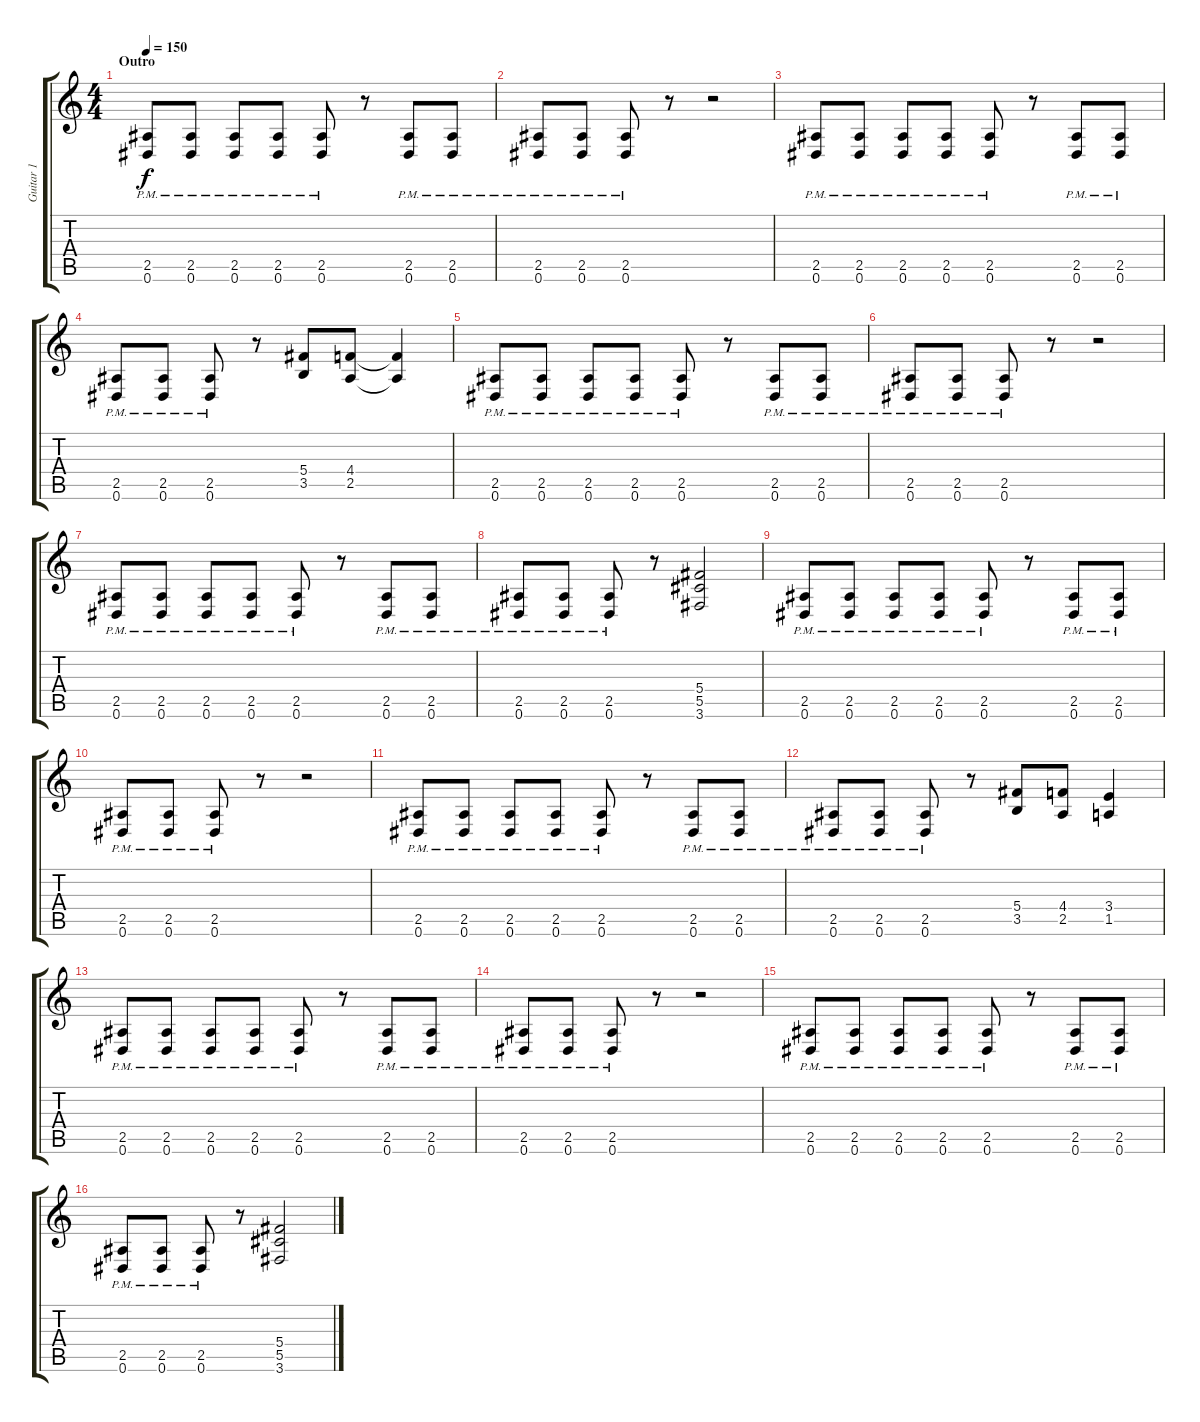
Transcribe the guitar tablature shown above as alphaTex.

\track ("Guitar 1" "Guitar 1") {instrument distortionguitar}
\staff {score tabs}
\tuning (Eb4 Bb3 Gb3 Db3 Ab2 Eb2) {hide}
\ts (4 4)
\section ("" "Outro")
\tempo 150
\clef g2
\ks c
(2.5{pm} 0.6{pm}).8{dy f} (2.5{pm} 0.6{pm}).8 (2.5{pm} 0.6{pm}).8 (2.5{pm} 0.6{pm}).8 (2.5{pm} 0.6{pm}).8 r.8 (2.5{pm} 0.6{pm}).8 (2.5{pm} 0.6{pm}).8 |
(2.5{pm} 0.6{pm}).8 (2.5{pm} 0.6{pm}).8 (2.5{pm} 0.6{pm}).8 r.8 r.2 |
(2.5{pm} 0.6{pm}).8 (2.5{pm} 0.6{pm}).8 (2.5{pm} 0.6{pm}).8 (2.5{pm} 0.6{pm}).8 (2.5{pm} 0.6{pm}).8 r.8 (2.5{pm} 0.6{pm}).8 (2.5{pm} 0.6{pm}).8 |
(2.5{pm} 0.6{pm}).8 (2.5{pm} 0.6{pm}).8 (2.5{pm} 0.6{pm}).8 r.8 (5.4 3.5).8 (4.4 2.5).8 (4.4{t} 2.5{t}).4 |
(2.5{pm} 0.6{pm}).8 (2.5{pm} 0.6{pm}).8 (2.5{pm} 0.6{pm}).8 (2.5{pm} 0.6{pm}).8 (2.5{pm} 0.6{pm}).8 r.8 (2.5{pm} 0.6{pm}).8 (2.5{pm} 0.6{pm}).8 |
(2.5{pm} 0.6{pm}).8 (2.5{pm} 0.6{pm}).8 (2.5{pm} 0.6{pm}).8 r.8 r.2 |
(2.5{pm} 0.6{pm}).8 (2.5{pm} 0.6{pm}).8 (2.5{pm} 0.6{pm}).8 (2.5{pm} 0.6{pm}).8 (2.5{pm} 0.6{pm}).8 r.8 (2.5{pm} 0.6{pm}).8 (2.5{pm} 0.6{pm}).8 |
(2.5{pm} 0.6{pm}).8 (2.5{pm} 0.6{pm}).8 (2.5{pm} 0.6{pm}).8 r.8 (5.4 5.5 3.6).2 |
(2.5{pm} 0.6{pm}).8 (2.5{pm} 0.6{pm}).8 (2.5{pm} 0.6{pm}).8 (2.5{pm} 0.6{pm}).8 (2.5{pm} 0.6{pm}).8 r.8 (2.5{pm} 0.6{pm}).8 (2.5{pm} 0.6{pm}).8 |
(2.5{pm} 0.6{pm}).8 (2.5{pm} 0.6{pm}).8 (2.5{pm} 0.6{pm}).8 r.8 r.2 |
(2.5{pm} 0.6{pm}).8 (2.5{pm} 0.6{pm}).8 (2.5{pm} 0.6{pm}).8 (2.5{pm} 0.6{pm}).8 (2.5{pm} 0.6{pm}).8 r.8 (2.5{pm} 0.6{pm}).8 (2.5{pm} 0.6{pm}).8 |
(2.5{pm} 0.6{pm}).8 (2.5{pm} 0.6{pm}).8 (2.5{pm} 0.6{pm}).8 r.8 (5.4 3.5).8 (4.4 2.5).8 (3.4 1.5).4 |
(2.5{pm} 0.6{pm}).8 (2.5{pm} 0.6{pm}).8 (2.5{pm} 0.6{pm}).8 (2.5{pm} 0.6{pm}).8 (2.5{pm} 0.6{pm}).8 r.8 (2.5{pm} 0.6{pm}).8 (2.5{pm} 0.6{pm}).8 |
(2.5{pm} 0.6{pm}).8 (2.5{pm} 0.6{pm}).8 (2.5{pm} 0.6{pm}).8 r.8 r.2 |
(2.5{pm} 0.6{pm}).8 (2.5{pm} 0.6{pm}).8 (2.5{pm} 0.6{pm}).8 (2.5{pm} 0.6{pm}).8 (2.5{pm} 0.6{pm}).8 r.8 (2.5{pm} 0.6{pm}).8 (2.5{pm} 0.6{pm}).8 |
(2.5{pm} 0.6{pm}).8 (2.5{pm} 0.6{pm}).8 (2.5{pm} 0.6{pm}).8 r.8 (5.4 5.5 3.6).2
